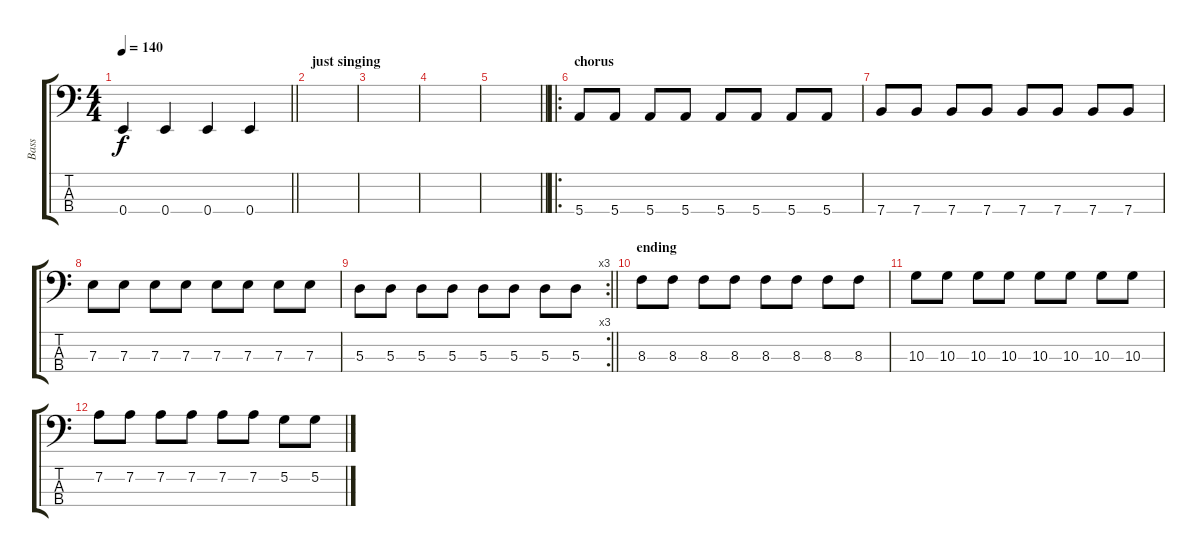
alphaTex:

\track ("Bass" "Bass") {instrument electricbassfinger}
\staff {score tabs}
\tuning (G2 D2 A1 E1) {hide}
\ts (4 4)
\tempo 140
\clef f4
\barLineRight lightlight
\ks c
0.4.4{dy f} 0.4.4 0.4.4 0.4.4 |
\section ("" "just singing")
|
|
|
\barLineRight lightlight
|
\ro
\section ("" "chorus")
5.4.8 5.4.8 5.4.8 5.4.8 5.4.8 5.4.8 5.4.8 5.4.8 |
7.4.8 7.4.8 7.4.8 7.4.8 7.4.8 7.4.8 7.4.8 7.4.8 |
7.3.8 7.3.8 7.3.8 7.3.8 7.3.8 7.3.8 7.3.8 7.3.8 |
\rc 3
\barLineRight lightlight
5.3.8 5.3.8 5.3.8 5.3.8 5.3.8 5.3.8 5.3.8 5.3.8 |
\section ("" "ending")
8.3.8 8.3.8 8.3.8 8.3.8 8.3.8 8.3.8 8.3.8 8.3.8 |
10.3.8 10.3.8 10.3.8 10.3.8 10.3.8 10.3.8 10.3.8 10.3.8 |
7.2.8 7.2.8 7.2.8 7.2.8 7.2.8 7.2.8 5.2.8 5.2.8
